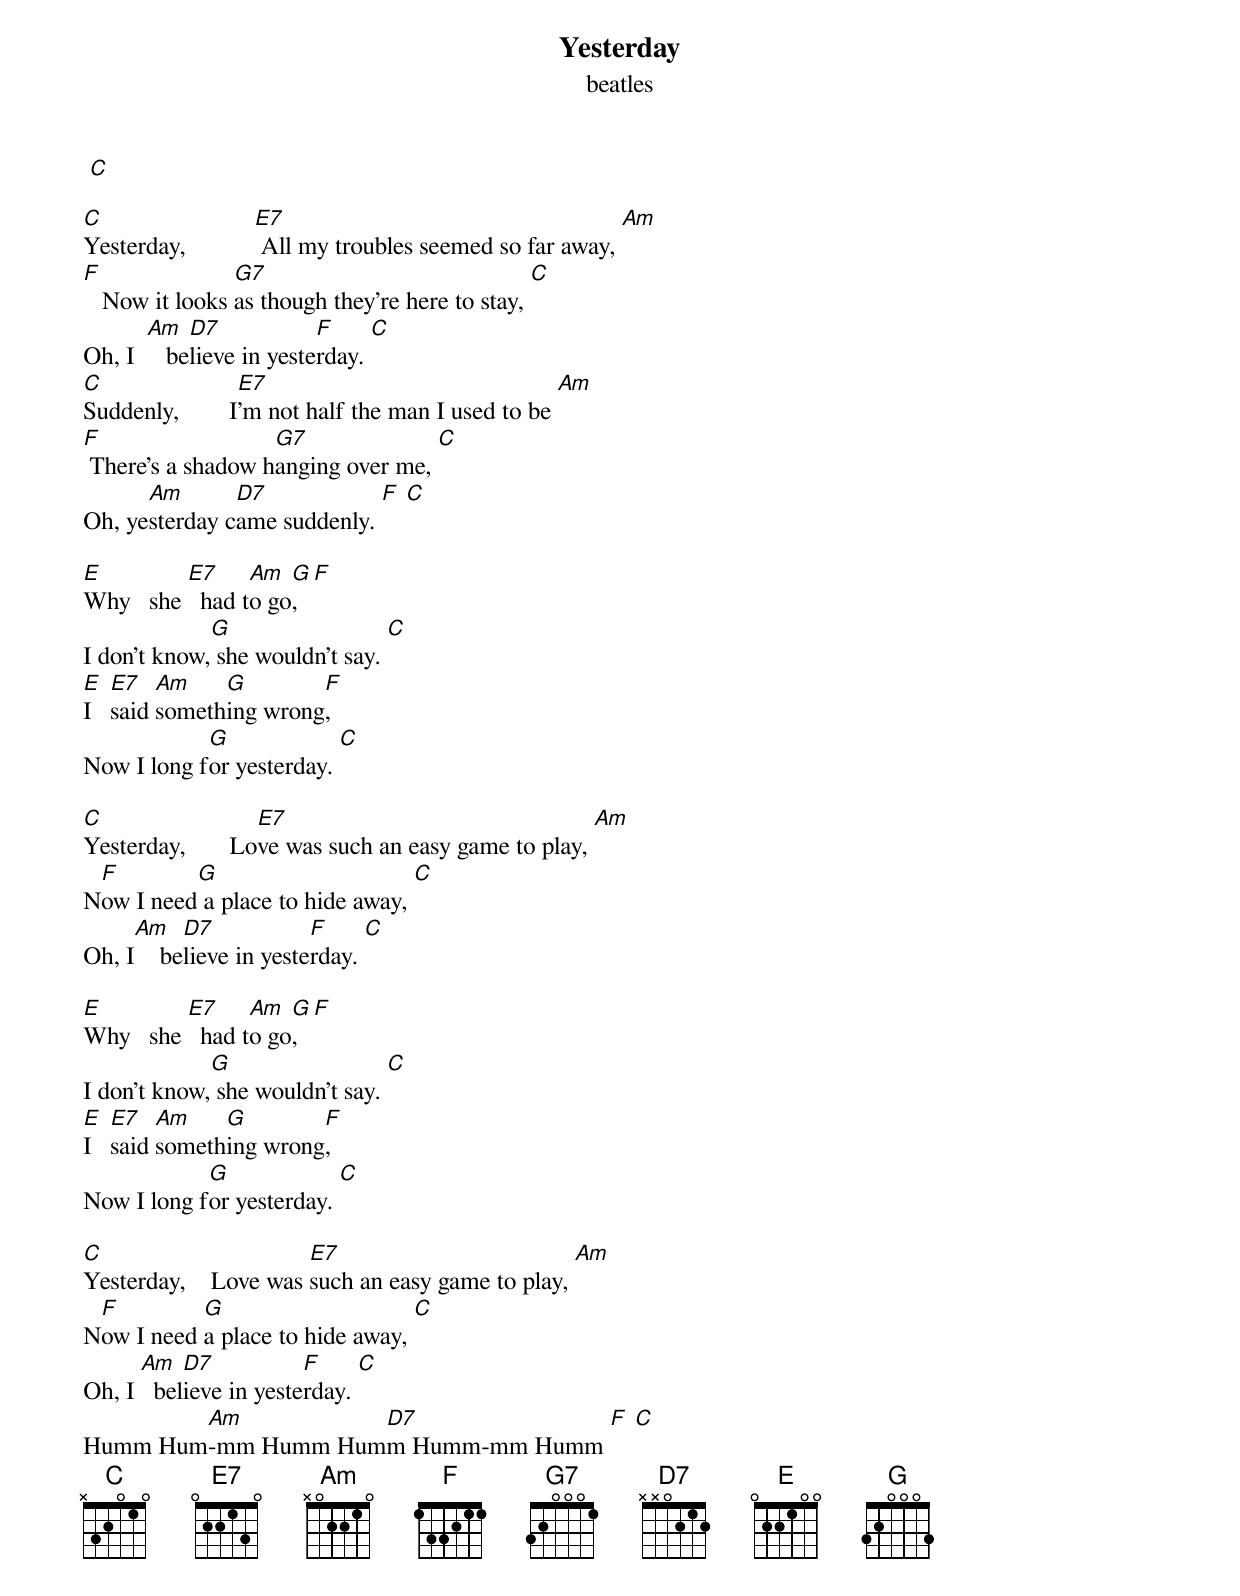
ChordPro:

 {title: Yesterday}
 {subtitle: beatles}

 [C]

[C]Yesterday,           [E7] All my troubles seemed so far away, [Am]
[F]   Now it looks [G7]as though they're here to stay, [C]
Oh, I  [Am]   be[D7]lieve in yeste[F]rday. [C]
[C]Suddenly,        I[E7]'m not half the man I used to be [Am]
[F] There's a shadow h[G7]anging over me, [C]
Oh, ye[Am]sterday c[D7]ame suddenly. [F] [C]

[E]Why   she [E7]  had t[Am]o go[G], [F]
I don't know,[G] she wouldn't say. [C]
[E]I   [E7]said [Am]someth[G]ing wrong[F],
Now I long f[G]or yesterday. [C]

[C]Yesterday,       Lo[E7]ve was such an easy game to play, [Am]
N[F]ow I need[G] a place to hide away, [C]
Oh, I[Am]    be[D7]lieve in yeste[F]rday. [C]

[E]Why   she [E7]  had t[Am]o go[G], [F]
I don't know,[G] she wouldn't say. [C]
[E]I   [E7]said [Am]someth[G]ing wrong[F],
Now I long f[G]or yesterday. [C]

[C]Yesterday,    Love was [E7]such an easy game to play, [Am]
N[F]ow I need [G]a place to hide away, [C]
Oh, I [Am]  bel[D7]ieve in yeste[F]rday. [C]
Humm Hum[Am]-mm Humm Hum[D7]m Humm-mm Humm [F] [C]
